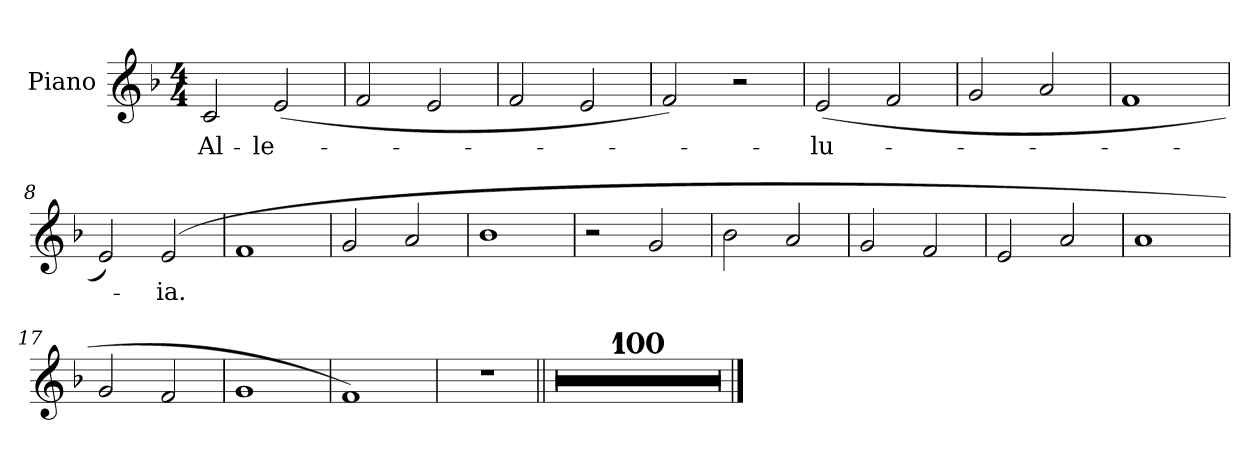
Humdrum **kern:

**kern	**text
*part1	*part1
*staff1	*staff1
*I"Piano	*
*I'Pno.	*
*clefG2	*
*k[b-]	*
*M4/4	*
=1	=1
2c/	Al-
(>2e/	-le-
=2	=2
2f/	.
2e/	.
=3	=3
2f/	.
2e/	.
=4	=4
2f/)	.
2r	.
=5	=5
(>2e/	-lu-
2f/	.
=6	=6
2g/	.
2a/	.
=7	=7
1f	.
=8	=8
2e/)	.
(>2e/	-ia.
=9	=9
1f	.
=10	=10
2g/	.
2a/	.
!!LO:LB:g=z
=11	=11
1b-	.
=12	=12
2r	.
2g/	.
=13	=13
2b-\	.
2a/	.
=14	=14
2g/	.
2f/	.
=15	=15
2e/	.
2a/	.
=16	=16
1a	.
=17	=17
2g/	.
2f/	.
=18	=18
1g	.
=19	=19
1f)	.
=20	=20
1r	.
=21||	=21||
1r	.
!!LO:LB:g=z
=22	=22
1r	.
=23	=23
1r	.
=24	=24
1r	.
=25	=25
1r	.
=26	=26
1r	.
=27	=27
1r	.
=28	=28
1r	.
=29	=29
1r	.
=30	=30
1r	.
=31	=31
1r	.
=32	=32
1r	.
=33	=33
1r	.
!!LO:LB:g=z
=34	=34
1r	.
=35	=35
1r	.
=36	=36
1r	.
=37	=37
1r	.
=38	=38
1r	.
=39	=39
1r	.
=40	=40
1r	.
=41	=41
1r	.
=42	=42
1r	.
=43	=43
1r	.
=44	=44
1r	.
=45	=45
1r	.
!!LO:LB:g=z
=46	=46
1r	.
=47	=47
1r	.
=48	=48
1r	.
=49	=49
1r	.
=50	=50
1r	.
=51	=51
1r	.
=52	=52
1r	.
=53	=53
1r	.
=54	=54
1r	.
=55	=55
1r	.
=56	=56
1r	.
=57	=57
1r	.
!!LO:LB:g=z
=58	=58
1r	.
=59	=59
1r	.
=60	=60
1r	.
=61	=61
1r	.
=62	=62
1r	.
=63	=63
1r	.
=64	=64
1r	.
=65	=65
1r	.
=66	=66
1r	.
=67	=67
1r	.
=68	=68
1r	.
=69	=69
1r	.
!!LO:LB:g=z
=70	=70
1r	.
=71	=71
1r	.
=72	=72
1r	.
=73	=73
1r	.
=74	=74
1r	.
=75	=75
1r	.
=76	=76
1r	.
=77	=77
1r	.
=78	=78
1r	.
=79	=79
1r	.
=80	=80
1r	.
=81	=81
1r	.
!!LO:LB:g=z
=82	=82
1r	.
=83	=83
1r	.
=84	=84
1r	.
=85	=85
1r	.
=86	=86
1r	.
=87	=87
1r	.
=88	=88
1r	.
=89	=89
1r	.
=90	=90
1r	.
=91	=91
1r	.
=92	=92
1r	.
=93	=93
1r	.
!!LO:LB:g=z
=94	=94
1r	.
=95	=95
1r	.
=96	=96
1r	.
=97	=97
1r	.
=98	=98
1r	.
=99	=99
1r	.
=100	=100
1r	.
=101	=101
1r	.
=102	=102
1r	.
=103	=103
1r	.
=104	=104
1r	.
=105	=105
1r	.
!!LO:PB:g=z
=106	=106
1r	.
=107	=107
1r	.
=108	=108
1r	.
=109	=109
1r	.
=110	=110
1r	.
=111	=111
1r	.
=112	=112
1r	.
=113	=113
1r	.
=114	=114
1r	.
=115	=115
1r	.
=116	=116
1r	.
=117	=117
1r	.
!!LO:LB:g=z
=118	=118
1r	.
=119	=119
1r	.
=120	=120
1r	.
==	==
*-	*-
